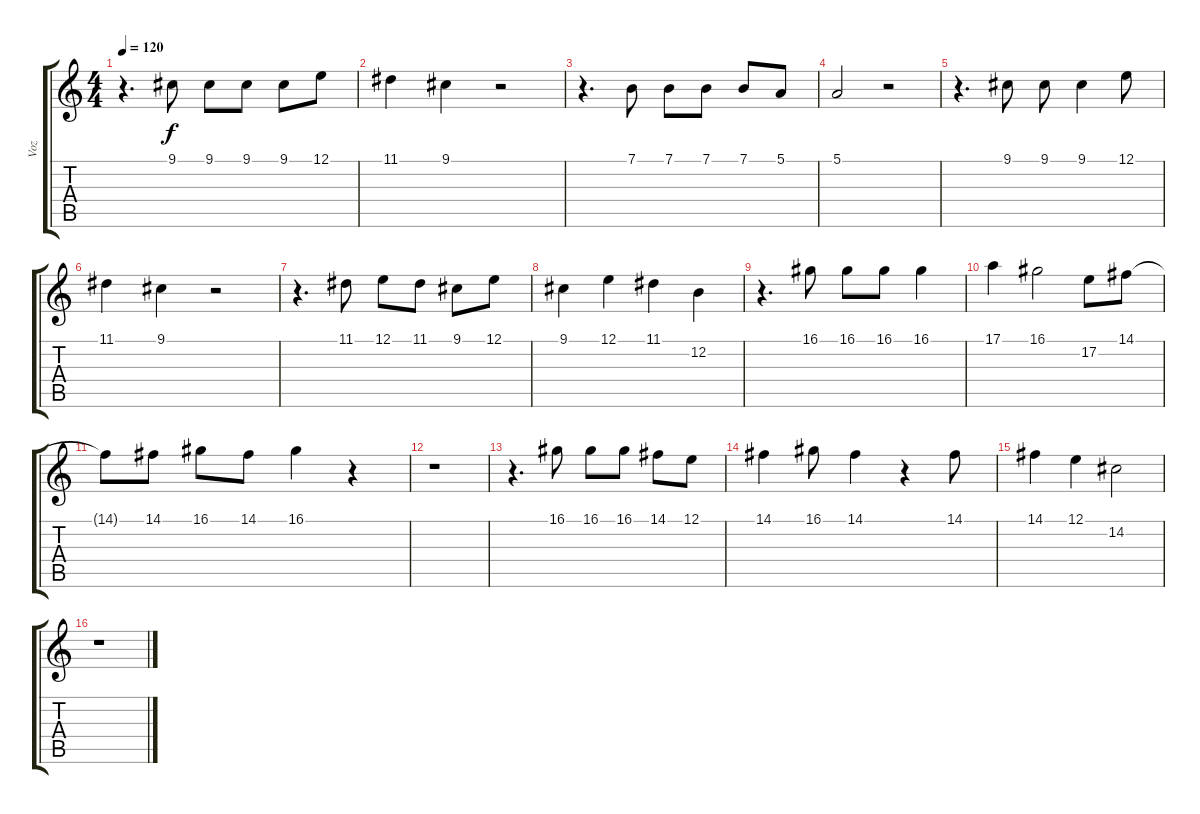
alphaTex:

\track ("Voz" "Voz") {instrument lead6voice}
\staff {score tabs}
\tuning (E4 B3 G3 D3 A2 E2) {hide}
\ts (4 4)
\tempo 120
\clef g2
\ks c
r.4{d dy f} 9.1.8 9.1.8 9.1.8 9.1.8 12.1.8 |
11.1.4 9.1.4 r.2 |
r.4{d} 7.1.8 7.1.8 7.1.8 7.1.8 5.1.8 |
5.1.2 r.2 |
r.4{d} 9.1.8 9.1.8 9.1.4 12.1.8 |
11.1.4 9.1.4 r.2 |
r.4{d} 11.1.8 12.1.8 11.1.8 9.1.8 12.1.8 |
9.1.4 12.1.4 11.1.4 12.2.4 |
r.4{d} 16.1.8 16.1.8 16.1.8 16.1.4 |
17.1.4 16.1.2 17.2.8 14.1.8 |
14.1{t}.8 14.1.8 16.1.8 14.1.8 16.1.4 r.4 |
r.1 |
r.4{d} 16.1.8 16.1.8 16.1.8 14.1.8 12.1.8 |
14.1.4 16.1.8 14.1.4 r.4 14.1.8 |
14.1.4 12.1.4 14.2.2 |
r.1
